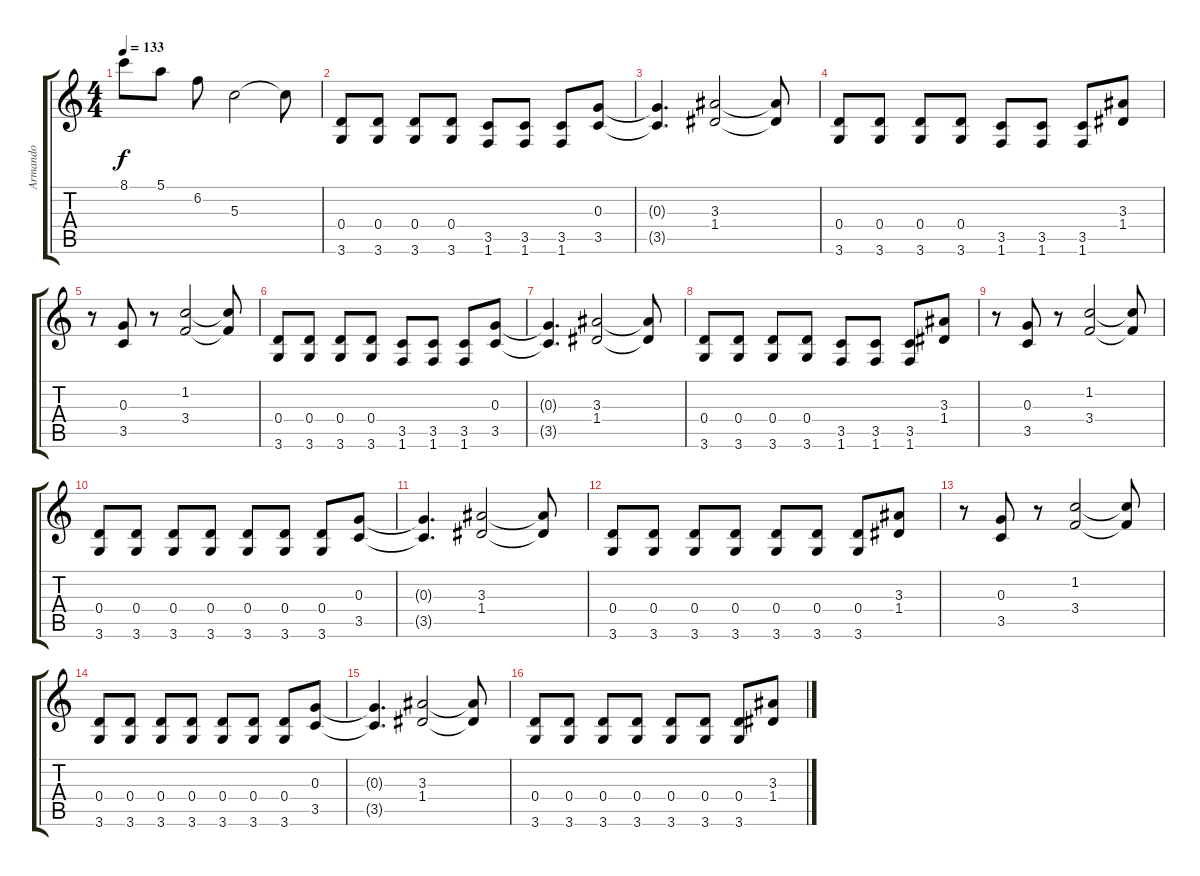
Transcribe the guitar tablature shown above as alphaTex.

\track ("Armando" "Armando") {instrument distortionguitar}
\staff {score tabs}
\tuning (E4 B3 G3 D3 A2 E2) {hide}
\ts (4 4)
\tempo 133
\clef g2
\ks c
8.1{t}.8{dy f} 5.1.8 6.2.8 5.3.2 5.3{t}.8 |
(0.4 3.6).8{volume 13 instrument distortionguitar} (0.4 3.6).8 (0.4 3.6).8 (0.4 3.6).8 (3.5 1.6).8 (3.5 1.6).8 (3.5 1.6).8 (0.3 3.5).8 |
(0.3{t} 3.5{t}).4{d} (3.3 1.4).2 (3.3{t} 1.4{t}).8 |
(0.4 3.6).8 (0.4 3.6).8 (0.4 3.6).8 (0.4 3.6).8 (3.5 1.6).8 (3.5 1.6).8 (3.5 1.6).8 (3.3 1.4).8 |
r.8 (0.3 3.5).8 r.8 (1.2 3.4).2 (1.2{t} 3.4{t}).8 |
(0.4 3.6).8{volume 13 instrument distortionguitar} (0.4 3.6).8 (0.4 3.6).8 (0.4 3.6).8 (3.5 1.6).8 (3.5 1.6).8 (3.5 1.6).8 (0.3 3.5).8 |
(0.3{t} 3.5{t}).4{d} (3.3 1.4).2 (3.3{t} 1.4{t}).8 |
(0.4 3.6).8 (0.4 3.6).8 (0.4 3.6).8 (0.4 3.6).8 (3.5 1.6).8 (3.5 1.6).8 (3.5 1.6).8 (3.3 1.4).8 |
r.8 (0.3 3.5).8 r.8 (1.2 3.4).2 (1.2{t} 3.4{t}).8 |
(0.4 3.6).8 (0.4 3.6).8 (0.4 3.6).8 (0.4 3.6).8 (0.4 3.6).8 (0.4 3.6).8 (0.4 3.6).8 (0.3 3.5).8 |
(0.3{t} 3.5{t}).4{d} (3.3 1.4).2 (3.3{t} 1.4{t}).8 |
(0.4 3.6).8 (0.4 3.6).8 (0.4 3.6).8 (0.4 3.6).8 (0.4 3.6).8 (0.4 3.6).8 (0.4 3.6).8 (3.3 1.4).8 |
r.8 (0.3 3.5).8 r.8 (1.2 3.4).2 (1.2{t} 3.4{t}).8 |
(0.4 3.6).8 (0.4 3.6).8 (0.4 3.6).8 (0.4 3.6).8 (0.4 3.6).8 (0.4 3.6).8 (0.4 3.6).8 (0.3 3.5).8 |
(0.3{t} 3.5{t}).4{d} (3.3 1.4).2 (3.3{t} 1.4{t}).8 |
(0.4 3.6).8 (0.4 3.6).8 (0.4 3.6).8 (0.4 3.6).8 (0.4 3.6).8 (0.4 3.6).8 (0.4 3.6).8 (3.3 1.4).8
